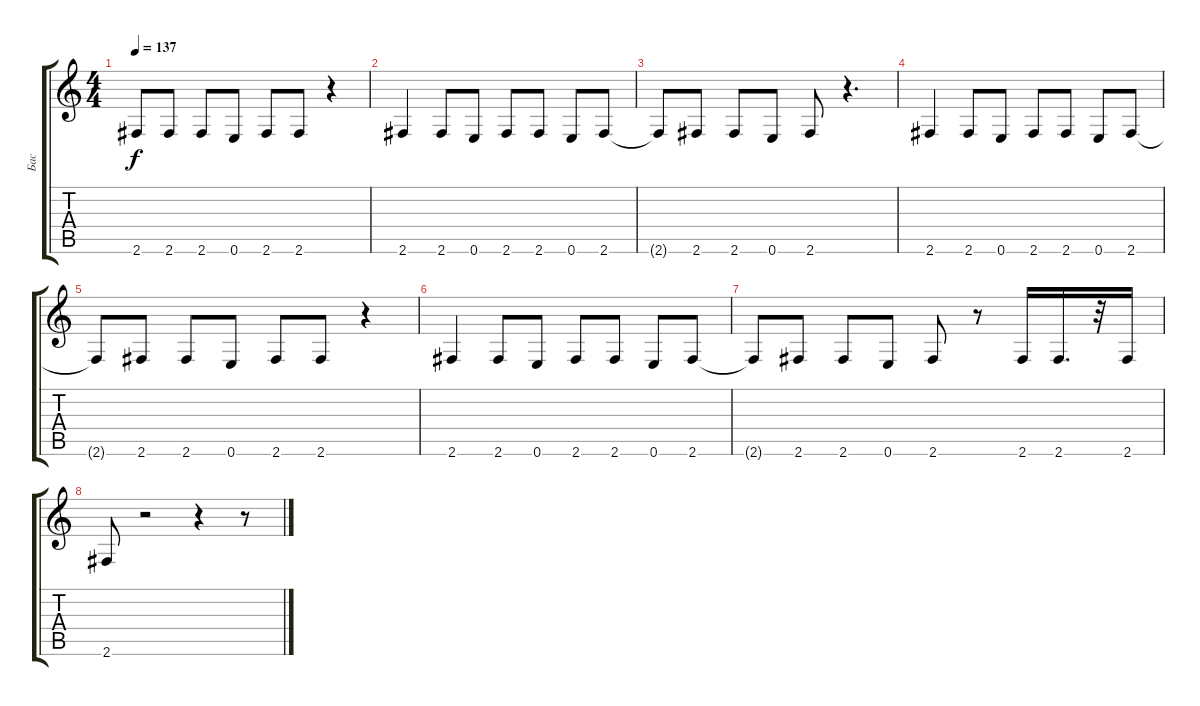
\track ("Бас" "Бас") {instrument electricbassfinger}
\staff {score tabs}
\tuning (E4 B3 G3 D3 A2 E2) {hide}
\ts (4 4)
\tempo 137
\clef g2
\ks c
2.6{t}.8{dy f} 2.6.8 2.6.8 0.6.8 2.6.8 2.6.8 r.4 |
2.6.4 2.6.8 0.6.8 2.6.8 2.6.8 0.6.8 2.6.8 |
2.6{t}.8 2.6.8 2.6.8 0.6.8 2.6.8 r.4{d} |
2.6.4 2.6.8 0.6.8 2.6.8 2.6.8 0.6.8 2.6.8 |
2.6{t}.8 2.6.8 2.6.8 0.6.8 2.6.8 2.6.8 r.4 |
2.6.4 2.6.8 0.6.8 2.6.8 2.6.8 0.6.8 2.6.8 |
2.6{t}.8 2.6.8 2.6.8 0.6.8 2.6.8 r.8 2.6.16 2.6.16{d} r.32 2.6.16 |
2.6.8 r.2 r.4 r.8
